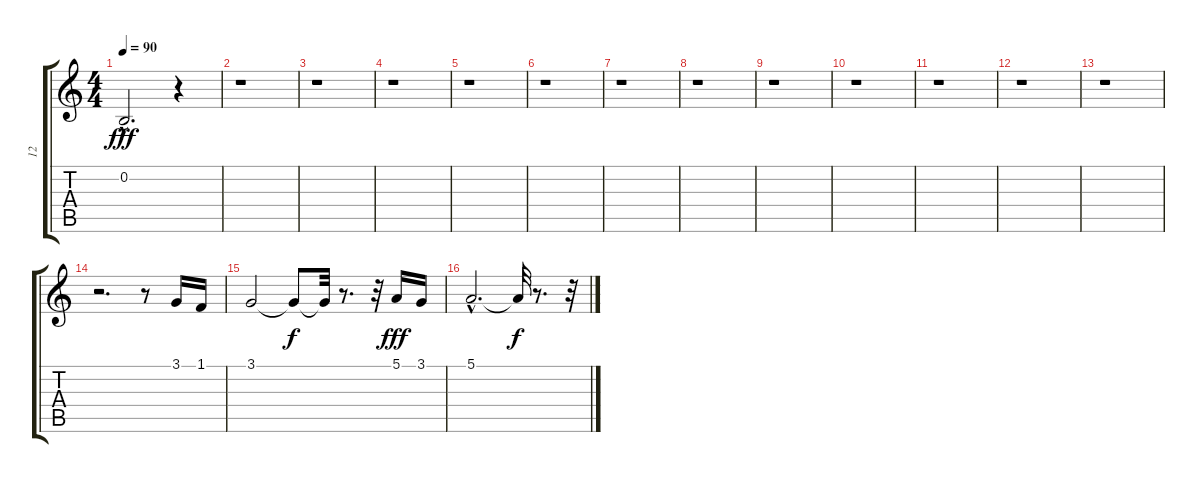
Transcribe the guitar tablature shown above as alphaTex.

\track ("12" "12") {instrument acousticgrandpiano}
\staff {score tabs}
\tuning (E4 B3 G3 D3 A2 E2) {hide}
\ts (4 4)
\tempo 90
\clef g2
\ks c
0.2{hac}.2{d dy fff} r.4 |
r.1 |
r.1 |
r.1 |
r.1 |
r.1 |
r.1 |
r.1 |
r.1 |
r.1 |
r.1 |
r.1 |
r.1 |
r.2{d} r.8 3.1.16 1.1.16 |
3.1.2 3.1{t}.8{dy f} 3.1{t}.32 r.8{d} r.32 5.1.16{dy fff} 3.1.16 |
5.1{hac}.2{d} 5.1{t}.32{dy f} r.8{d} r.32
